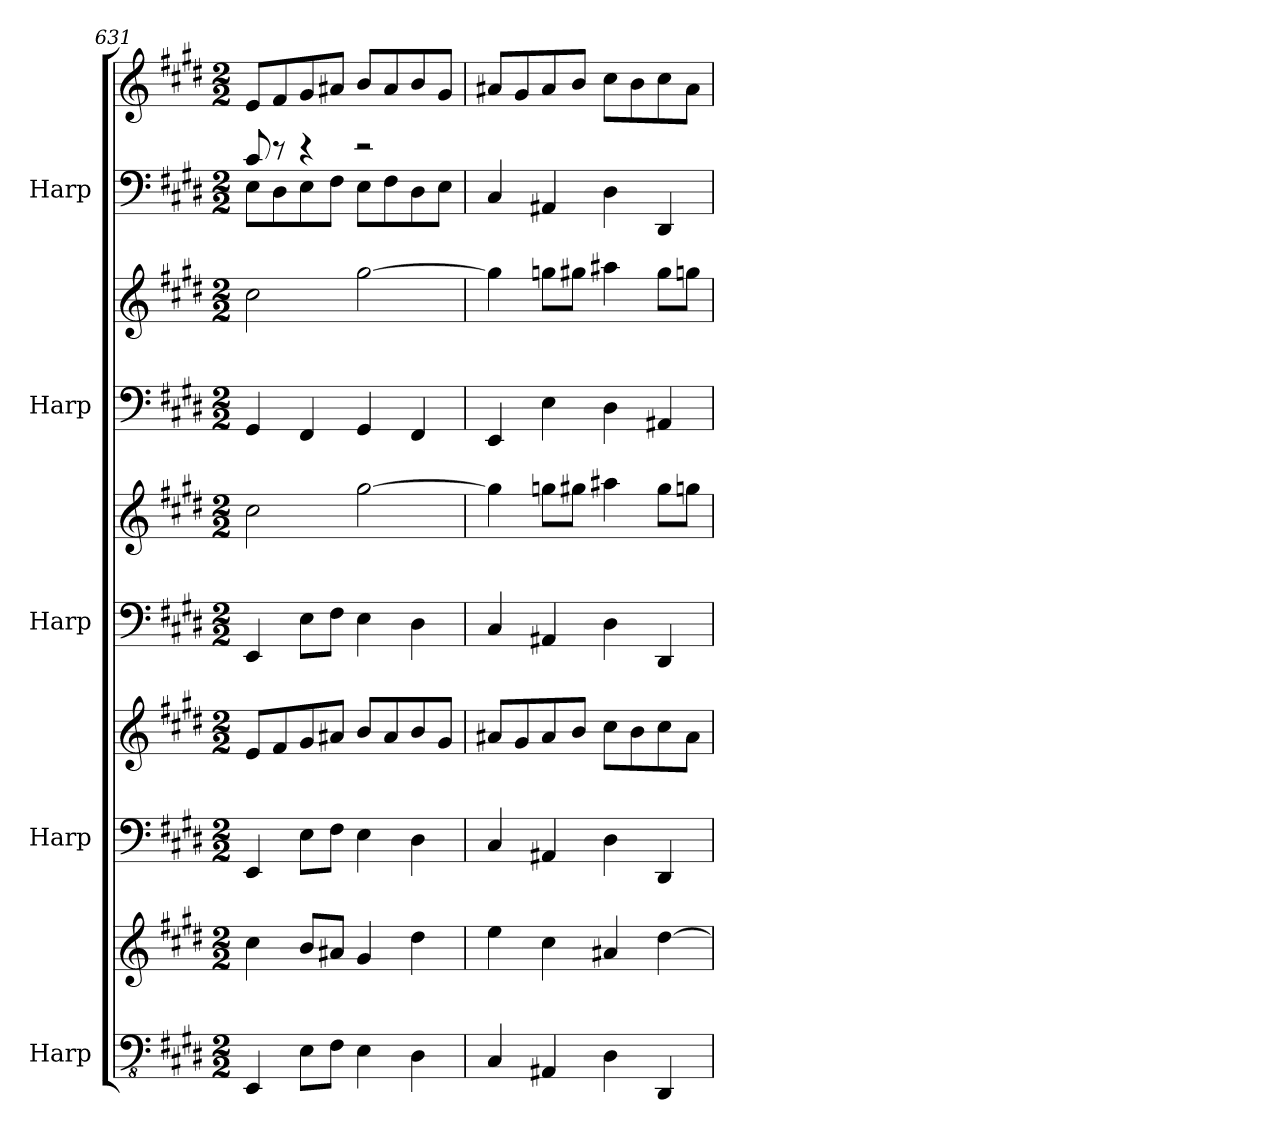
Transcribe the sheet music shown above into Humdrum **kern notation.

**kern	**kern	**kern	**kern	**kern	**kern	**kern	**kern	**kern	**kern
*part5	*part5	*part4	*part4	*part3	*part3	*part2	*part2	*part1	*part1
*staff10	*staff9	*staff8	*staff7	*staff6	*staff5	*staff4	*staff3	*staff2	*staff1
*I"Harp	*	*I"Harp	*	*I"Harp	*	*I"Harp	*	*I"Harp	*
*I'Hp	*	*I'Hp	*	*I'Hp	*	*I'Hp	*	*I'Hp	*
!!LO:PB:g=z
*clefFv4	*clefG2	*clefF4	*clefG2	*clefF4	*clefG2	*clefF4	*clefG2	*clefF4	*clefG2
*k[f#c#g#d#]	*k[f#c#g#d#]	*k[f#c#g#d#]	*k[f#c#g#d#]	*k[f#c#g#d#]	*k[f#c#g#d#]	*k[f#c#g#d#]	*k[f#c#g#d#]	*k[f#c#g#d#]	*k[f#c#g#d#]
*M2/2	*M2/2	*M2/2	*M2/2	*M2/2	*M2/2	*M2/2	*M2/2	*M2/2	*M2/2
=631	=631	=631	=631	=631	=631	=631	=631	=631	=631
*	*	*	*	*	*	*	*	*^	*^
4EEE/	4cc#\	4EE/	8e/L	4EE/	2cc#\	4GG#/	2cc#\	8c#/	8E\L	8e/L	8ryy
.	.	.	8f#/	.	.	.	.	2..ryy	8D#\	8f#/	8rD
8EE\L	8b/L	8E\L	8g#/	8E\L	.	4FF#/	.	.	8E\	8g#/	4rD
8FF#\J	8a#X/J	8F#\J	8a#X/J	8F#\J	.	.	.	.	8F#\J	8a#X/J	.
4EE\	4g#/	4E\	8b/L	4E\	[2gg#\	4GG#/	[2gg#\	.	8E\L	8b/L	2rD
.	.	.	8a#/	.	.	.	.	.	8F#\	8a#/	.
4DD#\	4dd#\	4D#\	8b/	4D#\	.	4FF#/	.	.	8D#\	8b/	.
.	.	.	8g#/J	.	.	.	.	.	8E\J	8g#/J	.
*	*	*	*	*	*	*	*	*v	*v	*	*
*	*	*	*	*	*	*	*	*	*v	*v
=632	=632	=632	=632	=632	=632	=632	=632	=632	=632
4CC#/	4ee\	4C#/	8a#X/L	4C#/	4gg#\]	4EE/	4gg#\]	4C#/	8a#X/L
.	.	.	8g#/	.	.	.	.	.	8g#/
4AAA#X/	4cc#\	4AA#X/	8a#/	4AA#X/	8ggn\L	4E\	8ggn\L	4AA#X/	8a#/
.	.	.	8b/J	.	8gg#X\J	.	8gg#X\J	.	8b/J
4DD#\	4a#X/	4D#\	8cc#\L	4D#\	4aa#X\	4D#\	4aa#X\	4D#\	8cc#\L
.	.	.	8b\	.	.	.	.	.	8b\
4DDD#/	[4dd#\	4DD#/	8cc#\	4DD#/	8gg#\L	4AA#X/	8gg#\L	4DD#/	8cc#\
.	.	.	8a#\J	.	8ggn\J	.	8ggn\J	.	8a#\J
=	=	=	=	=	=	=	=	=	=
*-	*-	*-	*-	*-	*-	*-	*-	*-	*-
